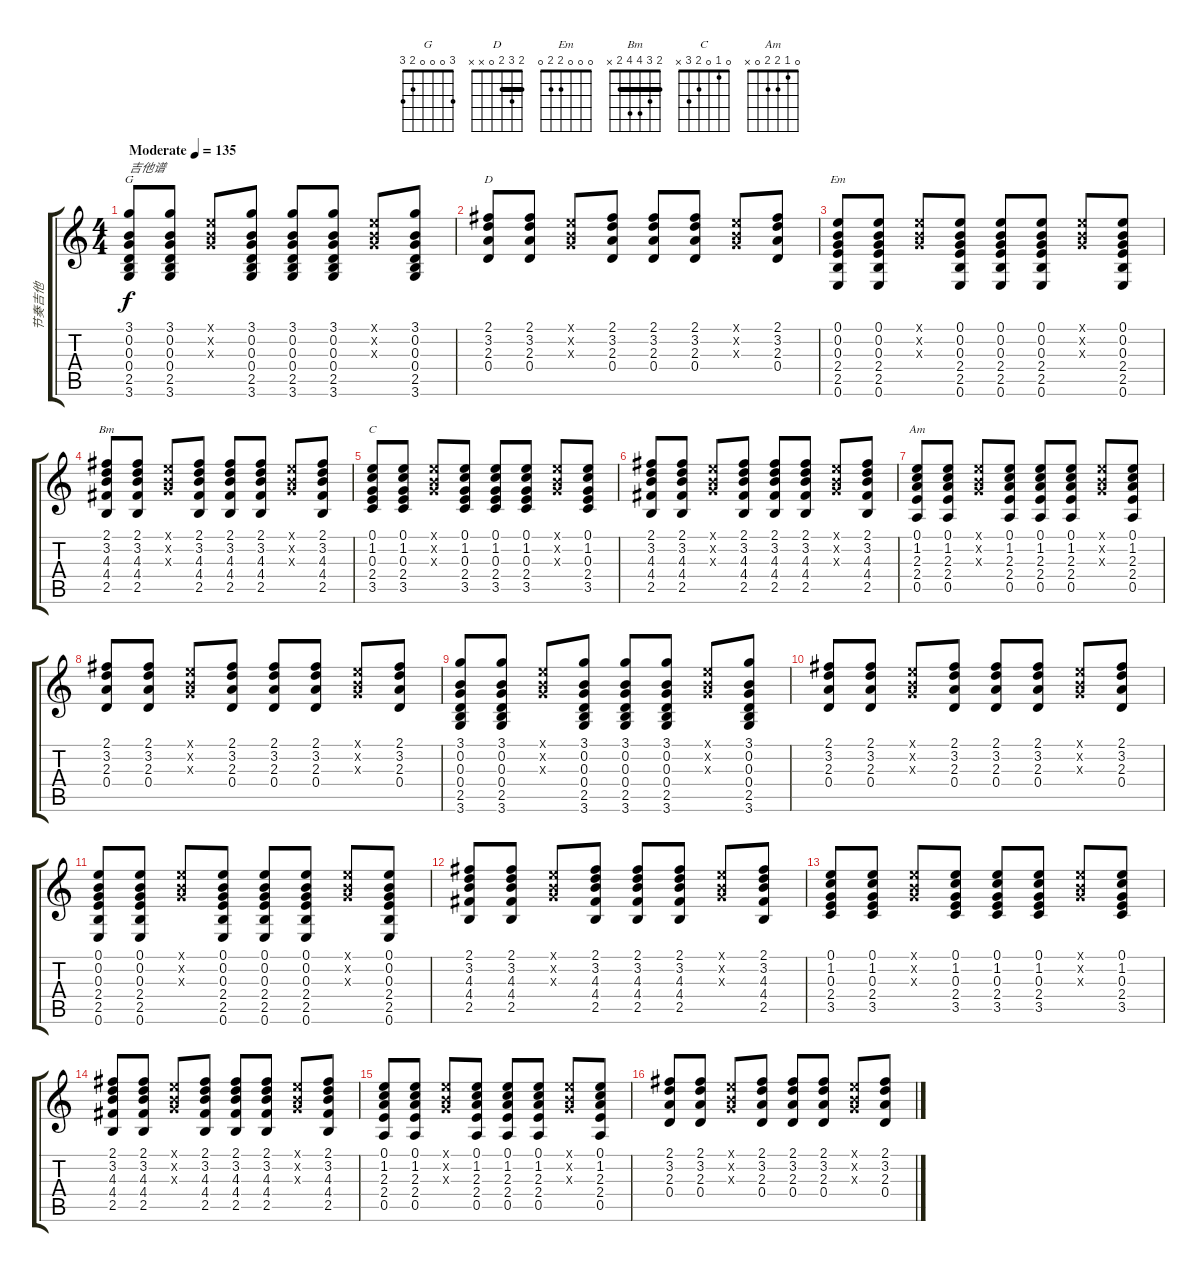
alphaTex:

\track ("节奏吉他" "节奏吉他") {instrument acousticguitarsteel}
\staff {score tabs}
\tuning (E4 B3 G3 D3 A2 E2) {hide}
\chord ("G" 3 0 0 0 2 3)
\chord ("D" 2 3 2 0 x x) {barre 2}
\chord ("Em" 0 0 0 2 2 0)
\chord ("Bm" 2 3 4 4 2 x) {barre 2}
\chord ("C" 0 1 0 2 3 x)
\chord ("Am" 0 1 2 2 0 x)
\ts (4 4)
\tempo (135 "Moderate")
\clef g2
\ks c
(3.1 0.2 0.3 0.4 2.5 3.6).8{ch "G" txt "吉他谱" dy f instrument acousticguitarsteel} (3.1 0.2 0.3 0.4 2.5 3.6).8 (0.1{x} 0.2{x} 0.3{x}).8 (3.1 0.2 0.3 0.4 2.5 3.6).8 (3.1 0.2 0.3 0.4 2.5 3.6).8 (3.1 0.2 0.3 0.4 2.5 3.6).8 (0.1{x} 0.2{x} 0.3{x}).8 (3.1 0.2 0.3 0.4 2.5 3.6).8 |
(2.1 3.2 2.3 0.4).8{ch "D"} (2.1 3.2 2.3 0.4).8 (0.1{x} 0.2{x} 0.3{x}).8 (2.1 3.2 2.3 0.4).8 (2.1 3.2 2.3 0.4).8 (2.1 3.2 2.3 0.4).8 (0.1{x} 0.2{x} 0.3{x}).8 (2.1 3.2 2.3 0.4).8 |
(0.1 0.2 0.3 2.4 2.5 0.6).8{ch "Em"} (0.1 0.2 0.3 2.4 2.5 0.6).8 (0.1{x} 0.2{x} 0.3{x}).8 (0.1 0.2 0.3 2.4 2.5 0.6).8 (0.1 0.2 0.3 2.4 2.5 0.6).8 (0.1 0.2 0.3 2.4 2.5 0.6).8 (0.1{x} 0.2{x} 0.3{x}).8 (0.1 0.2 0.3 2.4 2.5 0.6).8 |
(2.1 3.2 4.3 4.4 2.5).8{ch "Bm"} (2.1 3.2 4.3 4.4 2.5).8 (0.1{x} 0.2{x} 0.3{x}).8 (2.1 3.2 4.3 4.4 2.5).8 (2.1 3.2 4.3 4.4 2.5).8 (2.1 3.2 4.3 4.4 2.5).8 (0.1{x} 0.2{x} 0.3{x}).8 (2.1 3.2 4.3 4.4 2.5).8 |
(0.1 1.2 0.3 2.4 3.5).8{ch "C"} (0.1 1.2 0.3 2.4 3.5).8 (0.1{x} 0.2{x} 0.3{x}).8 (0.1 1.2 0.3 2.4 3.5).8 (0.1 1.2 0.3 2.4 3.5).8 (0.1 1.2 0.3 2.4 3.5).8 (0.1{x} 0.2{x} 0.3{x}).8 (0.1 1.2 0.3 2.4 3.5).8 |
(2.1 3.2 4.3 4.4 2.5).8 (2.1 3.2 4.3 4.4 2.5).8 (0.1{x} 0.2{x} 0.3{x}).8 (2.1 3.2 4.3 4.4 2.5).8 (2.1 3.2 4.3 4.4 2.5).8 (2.1 3.2 4.3 4.4 2.5).8 (0.1{x} 0.2{x} 0.3{x}).8 (2.1 3.2 4.3 4.4 2.5).8 |
(0.1 1.2 2.3 2.4 0.5).8{ch "Am"} (0.1 1.2 2.3 2.4 0.5).8 (0.1{x} 0.2{x} 0.3{x}).8 (0.1 1.2 2.3 2.4 0.5).8 (0.1 1.2 2.3 2.4 0.5).8 (0.1 1.2 2.3 2.4 0.5).8 (0.1{x} 0.2{x} 0.3{x}).8 (0.1 1.2 2.3 2.4 0.5).8 |
(2.1 3.2 2.3 0.4).8 (2.1 3.2 2.3 0.4).8 (0.1{x} 0.2{x} 0.3{x}).8 (2.1 3.2 2.3 0.4).8 (2.1 3.2 2.3 0.4).8 (2.1 3.2 2.3 0.4).8 (0.1{x} 0.2{x} 0.3{x}).8 (2.1 3.2 2.3 0.4).8 |
(3.1 0.2 0.3 0.4 2.5 3.6).8 (3.1 0.2 0.3 0.4 2.5 3.6).8 (0.1{x} 0.2{x} 0.3{x}).8 (3.1 0.2 0.3 0.4 2.5 3.6).8 (3.1 0.2 0.3 0.4 2.5 3.6).8 (3.1 0.2 0.3 0.4 2.5 3.6).8 (0.1{x} 0.2{x} 0.3{x}).8 (3.1 0.2 0.3 0.4 2.5 3.6).8 |
(2.1 3.2 2.3 0.4).8 (2.1 3.2 2.3 0.4).8 (0.1{x} 0.2{x} 0.3{x}).8 (2.1 3.2 2.3 0.4).8 (2.1 3.2 2.3 0.4).8 (2.1 3.2 2.3 0.4).8 (0.1{x} 0.2{x} 0.3{x}).8 (2.1 3.2 2.3 0.4).8 |
(0.1 0.2 0.3 2.4 2.5 0.6).8 (0.1 0.2 0.3 2.4 2.5 0.6).8 (0.1{x} 0.2{x} 0.3{x}).8 (0.1 0.2 0.3 2.4 2.5 0.6).8 (0.1 0.2 0.3 2.4 2.5 0.6).8 (0.1 0.2 0.3 2.4 2.5 0.6).8 (0.1{x} 0.2{x} 0.3{x}).8 (0.1 0.2 0.3 2.4 2.5 0.6).8 |
(2.1 3.2 4.3 4.4 2.5).8 (2.1 3.2 4.3 4.4 2.5).8 (0.1{x} 0.2{x} 0.3{x}).8 (2.1 3.2 4.3 4.4 2.5).8 (2.1 3.2 4.3 4.4 2.5).8 (2.1 3.2 4.3 4.4 2.5).8 (0.1{x} 0.2{x} 0.3{x}).8 (2.1 3.2 4.3 4.4 2.5).8 |
(0.1 1.2 0.3 2.4 3.5).8 (0.1 1.2 0.3 2.4 3.5).8 (0.1{x} 0.2{x} 0.3{x}).8 (0.1 1.2 0.3 2.4 3.5).8 (0.1 1.2 0.3 2.4 3.5).8 (0.1 1.2 0.3 2.4 3.5).8 (0.1{x} 0.2{x} 0.3{x}).8 (0.1 1.2 0.3 2.4 3.5).8 |
(2.1 3.2 4.3 4.4 2.5).8 (2.1 3.2 4.3 4.4 2.5).8 (0.1{x} 0.2{x} 0.3{x}).8 (2.1 3.2 4.3 4.4 2.5).8 (2.1 3.2 4.3 4.4 2.5).8 (2.1 3.2 4.3 4.4 2.5).8 (0.1{x} 0.2{x} 0.3{x}).8 (2.1 3.2 4.3 4.4 2.5).8 |
(0.1 1.2 2.3 2.4 0.5).8 (0.1 1.2 2.3 2.4 0.5).8 (0.1{x} 0.2{x} 0.3{x}).8 (0.1 1.2 2.3 2.4 0.5).8 (0.1 1.2 2.3 2.4 0.5).8 (0.1 1.2 2.3 2.4 0.5).8 (0.1{x} 0.2{x} 0.3{x}).8 (0.1 1.2 2.3 2.4 0.5).8 |
(2.1 3.2 2.3 0.4).8 (2.1 3.2 2.3 0.4).8 (0.1{x} 0.2{x} 0.3{x}).8 (2.1 3.2 2.3 0.4).8 (2.1 3.2 2.3 0.4).8 (2.1 3.2 2.3 0.4).8 (0.1{x} 0.2{x} 0.3{x}).8 (2.1 3.2 2.3 0.4).8
